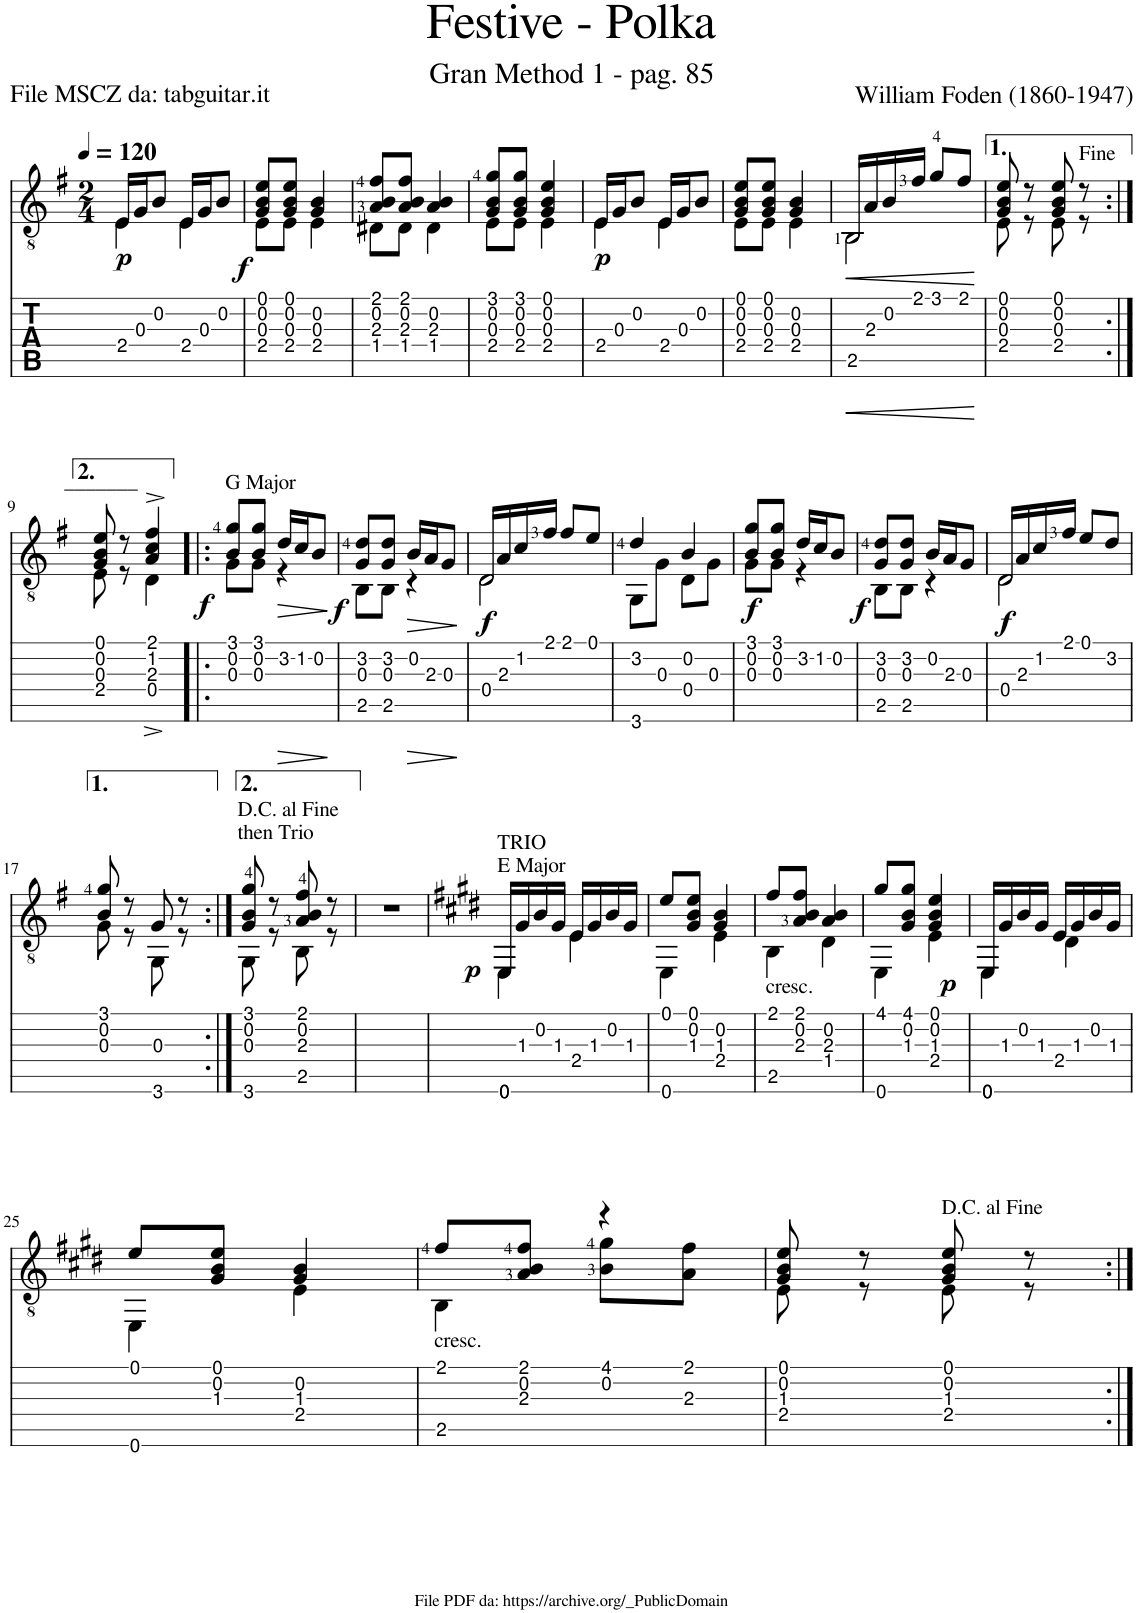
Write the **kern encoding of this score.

**kern	**kern	**dynam
*part1	*part1	*part1
*staff2	*staff1	*staff1/2
*I"Guitar	*	*
*I'Guit.	*	*
*stria6	*	*
*	*clefGv2	*
*k[f#]	*k[f#]	*
*M2/4	*M2/4	*
*MM120	*MM120	*
=1	=1	=1
*^	*^	*
!	!	!	!	!LO:DY:b
16ELL	4E	16E/LL	4E\	p
16GJ	.	16G/J	.	.
8BJ	.	8B/J	.	.
16ELL	4E	16E/LL	4E\	.
16GJ	.	16G/J	.	.
!	!	!	!	!LO:DY:b
8BJ	.	8B/J	.	f
=2	=2	=2	=2	=2
8G\ 8B\ 8e\L	8EL	8G/ 8B/ 8e/L	8E\L	.
8G\ 8B\ 8e\J	8EJ	8G/ 8B/ 8e/J	8E\J	.
4G 4B	4E	4G/ 4B/	4E\	.
=3	=3	=3	=3	=3
8A\ 8B\ 8f#\L	8D#L	8A/ 8B/ 8f#/L	8D#X\L	.
8A\ 8B\ 8f#\J	8D#J	8A/ 8B/ 8f#/J	8D#\J	.
4A 4B	4D#	4A/ 4B/	4D#\	.
=4	=4	=4	=4	=4
8G\ 8B\ 8g\L	8EL	8G/ 8B/ 8g/L	8E\L	.
8G\ 8B\ 8g\J	8EJ	8G/ 8B/ 8g/J	8E\J	.
4G 4B 4e	4E	4G/ 4B/ 4e/	4E\	.
=5	=5	=5	=5	=5
!	!	!	!	!LO:DY:b
16ELL	4E	16E/LL	4E\	p
16GJ	.	16G/J	.	.
8BJ	.	8B/J	.	.
16ELL	4E	16E/LL	4E\	.
16GJ	.	16G/J	.	.
8BJ	.	8B/J	.	.
=6	=6	=6	=6	=6
8G\ 8B\ 8e\L	8EL	8G/ 8B/ 8e/L	8E\L	.
8G\ 8B\ 8e\J	8EJ	8G/ 8B/ 8e/J	8E\J	.
4G 4B	4E	4G/ 4B/	4E\	.
=7	=7	=7	=7	=7
!	!	!LO:N:head=open	!	!LO:HP:b
16BBLL	2BB	16BB/LL	2BB\	<
16AJ	.	16A/	.	.
16BL	.	16B/	.	.
16f#JJ	.	16f#/JJ	.	.
8gL	.	8g/L	.	.
8f#J	.	8f#/J	.	.
*v	*v	*	*	*
*	*v	*v	*
.	.	[
=8	=8	=8
*^	*^	*
8G 8B 8e	8E	8G/ 8B/ 8e/	8E\	.
8r	8r	8r	8r	.
8G 8B 8e	8E	8G/ 8B/ 8e/	8E\	.
8r	8r	8r	8r	.
!!LO:LB:g=z	!!
=9:|!	=9:|!	=9:|!	=9:|!	=9:|!
!	!	!LO:TX:a:t=_______	!	!
8G 8B 8e	8E	8G/ 8B/ 8e/	8E\	.
8r	8r	8r	8r	.
4A^ 4c^ 4f#^	4D	4A/^ 4c/^ 4f#/^	4D\	.
=10!|:	=10!|:	=10!|:	=10!|:	=10!|:
!	!	!LO:TX:a:t=G Major	!	!
!	!	!	!	!LO:DY:b
8B\ 8g\L	8GL	8B/ 8g/L	8G\L	f
8B\ 8g\J	8GJ	8B/ 8g/J	8G\J	.
!	!	!	!	!LO:HP:b
16dLL	4r	16d/LL	4r	>
16cJ	.	16c/J	.	.
8BJ	.	8B/J	.	.
*v	*v	*	*	*
*	*v	*v	*
.	.	]
=11	=11	=11
*^	*^	*
!	!	!	!	!LO:DY:b
8G\ 8d\L	8BBL	8G/ 8d/L	8BB\L	f
8G\ 8d\J	8BBJ	8G/ 8d/J	8BB\J	.
!	!	!	!	!LO:HP:b
16BLL	4r	16B/LL	4r	>
16AJ	.	16A/J	.	.
8GJ	.	8G/J	.	.
*v	*v	*	*	*
*	*v	*v	*
.	.	]
=12	=12	=12
*^	*	*
!	!	!LO:N:head=open	!LO:DY:b
*	*	*^	*
16DLL	2D	16D/LL	2D\	f
16AJ	.	16A/	.	.
16cL	.	16c/	.	.
16f#JJ	.	16f#/JJ	.	.
8f#L	.	8f#/L	.	.
8eJ	.	8e/J	.	.
=13	=13	=13	=13	=13
4d	8GGL	4d/	8GG\L	.
.	8GJ	.	8G\J	.
4B	8DL	4B/	8D\L	.
.	8GJ	.	8G\J	.
=14	=14	=14	=14	=14
!	!	!	!	!LO:DY:b
8B\ 8g\L	8GL	8B/ 8g/L	8G\L	f
8B\ 8g\J	8GJ	8B/ 8g/J	8G\J	.
16dLL	4r	16d/LL	4r	.
16cJ	.	16c/J	.	.
!	!	!	!	!LO:DY:b
8BJ	.	8B/J	.	f
=15	=15	=15	=15	=15
8G\ 8d\L	8BBL	8G/ 8d/L	8BB\L	.
8G\ 8d\J	8BBJ	8G/ 8d/J	8BB\J	.
16BLL	4r	16B/LL	4r	.
16AJ	.	16A/J	.	.
8GJ	.	8G/J	.	.
=16	=16	=16	=16	=16
!LO:N:head=open	!	!LO:N:head=open	!	!LO:DY:b
16DLL	2D	16D/LL	2D\	f
16AJ	.	16A/	.	.
16cL	.	16c/	.	.
16f#JJ	.	16f#/JJ	.	.
8eL	.	8e/L	.	.
8dJ	.	8d/J	.	.
!!LO:LB:g=z	!!
=17	=17	=17	=17	=17
8B 8g	8G	8B/ 8g/	8G\	.
8r	8r	8r	8r	.
8G	8GG	8G/	8GG\	.
8r	8r	8r	8r	.
=18:|!	=18:|!	=18:|!	=18:|!	=18:|!
!	!	!LO:TX:a:t=then Trio	!	!
8G 8B 8g	8GG	8G/ 8B/ 8g/	8GG\	.
8r	8r	8r	8r	.
8A 8B 8f#	8BB	8A/ 8B/ 8f#/	8BB\	.
8r	8r	8r	8r	.
*v	*v	*	*	*
*	*v	*v	*
=19	=19	=19
2r	2r	.
=20	=20	=20
*k[f#c#g#d#]	*k[f#c#g#d#]	*
*^	*^	*
!	!	!LO:TX:a:t=TRIO	!	!
!	!	!LO:TX:a:t=E Major	!	!
!	!	!	!	!LO:DY:b
16EELL	4EE	16EE/LL	4EE\	p
16G#J	.	16G#/	.	.
16BL	.	16B/	.	.
16G#JJ	.	16G#/JJ	.	.
16ELL	4E	16E/LL	4E\	.
16G#J	.	16G#/	.	.
16BL	.	16B/	.	.
16G#JJ	.	16G#/JJ	.	.
=21	=21	=21	=21	=21
8eL	4EE	8e/L	4EE\	.
8G#\ 8B\ 8e\J	.	8G#/ 8B/ 8e/J	.	.
4G# 4B	4E	4G#/ 4B/	4E\	.
=22	=22	=22	=22	=22
!LO:TX:a:t=cresc.	!	!	!	!
8f#L	4BB	8f#/L	4BB\	.
8A\ 8B\ 8f#\J	.	8A/ 8B/ 8f#/J	.	.
4A 4B	4D#	4A/ 4B/	4D#\	.
=23	=23	=23	=23	=23
8g#L	4EE	8g#/L	4EE\	.
8G#\ 8B\ 8g#\J	.	8G#/ 8B/ 8g#/J	.	.
4G# 4B 4e	4E	4G#/ 4B/ 4e/	4E\	.
=24	=24	=24	=24	=24
!	!	!	!	!LO:DY:b
16EELL	4EE	16EE/LL	4EE\	p
16G#J	.	16G#/	.	.
16BL	.	16B/	.	.
16G#JJ	.	16G#/JJ	.	.
16ELL	4D#	16E/LL	4D#\	.
16G#J	.	16G#/	.	.
16BL	.	16B/	.	.
16G#JJ	.	16G#/JJ	.	.
!!LO:LB:g=z	!!
=25	=25	=25	=25	=25
8eL	4EE	8e/L	4EE\	.
8G#\ 8B\ 8e\J	.	8G#/ 8B/ 8e/J	.	.
4G# 4B	4E	4G#/ 4B/	4E\	.
=26	=26	=26	=26	=26
!LO:TX:a:t=cresc.	!	!	!	!
8f#L	4BB	8f#/L	4BB\	.
8A\ 8B\ 8f#\J	.	8A/ 8B/ 8f#/J	.	.
4r	8B\ 8g#\L	4r	8B\ 8g#\L	.
.	8A\ 8f#\J	.	8A\ 8f#\J	.
=27	=27	=27	=27	=27
8G# 8B 8e	8E	8G#/ 8B/ 8e/	8E\	.
8r	8r	8r	8r	.
8G# 8B 8e	8E	8G#/ 8B/ 8e/	8E\	.
8r	8r	8r	8r	.
*v	*v	*	*	*
*	*v	*v	*
=:|!	=:|!	=:|!
*-	*-	*-
